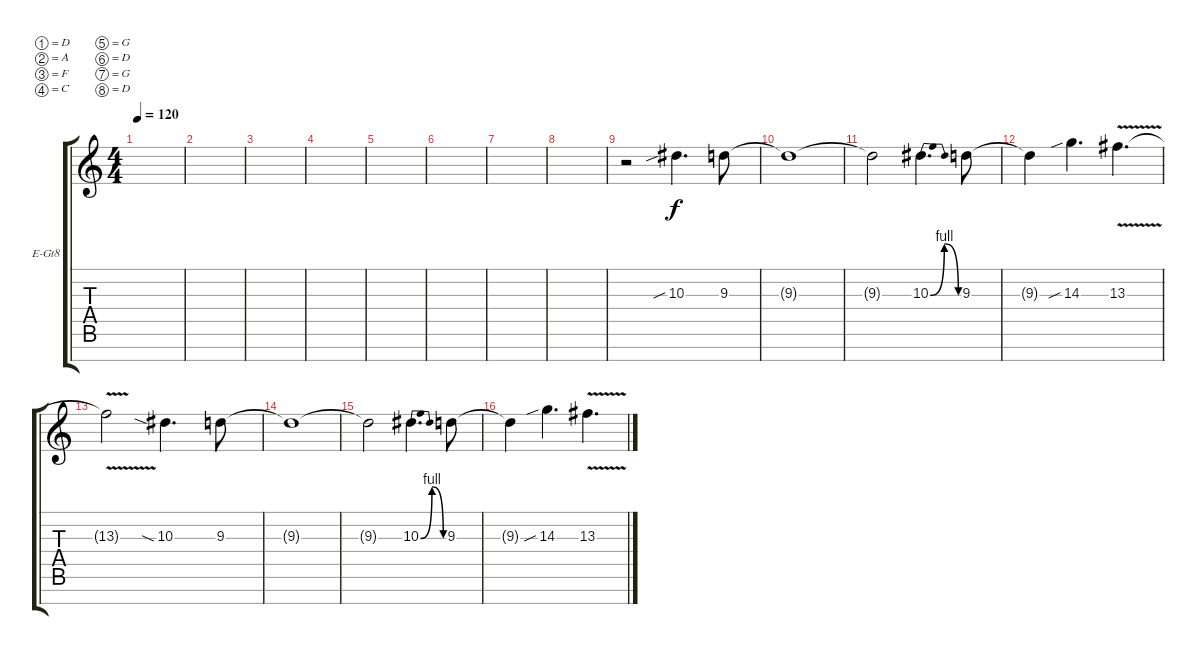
\bracketExtendMode groupsimilarinstruments
\firstSystemTrackNameOrientation horizontal
\otherSystemsTrackNameOrientation horizontal
\track ("Tape Delay" "E-Gt8") {instrument overdrivenguitar}
\staff {score tabs}
\tuning (D4 A3 F3 C3 G2 D2 G1 D1)
\ts (4 4)
\tempo 120
\clef g2
\ks c
|
|
|
|
|
|
|
|
r.2 10.3{sib}.4{d} 9.3.8 |
9.3{t}.1 |
9.3{t}.2 10.3{be (bendrelease 27.599999999999998 0 33 4 37.199999999999996 4 44.4 0)}.4{d} 9.3.8 |
9.3{t}.4 14.3{sib}.4{d} 13.3{v}.4{d} |
13.3{v t}.2 10.3{sia}.4{d} 9.3.8 |
9.3{t}.1 |
9.3{t}.2 10.3{be (bendrelease 27.599999999999998 0 33 4 37.199999999999996 4 44.4 0)}.4{d} 9.3.8 |
9.3{t}.4 14.3{sib}.4{d} 13.3{v}.4{d}
